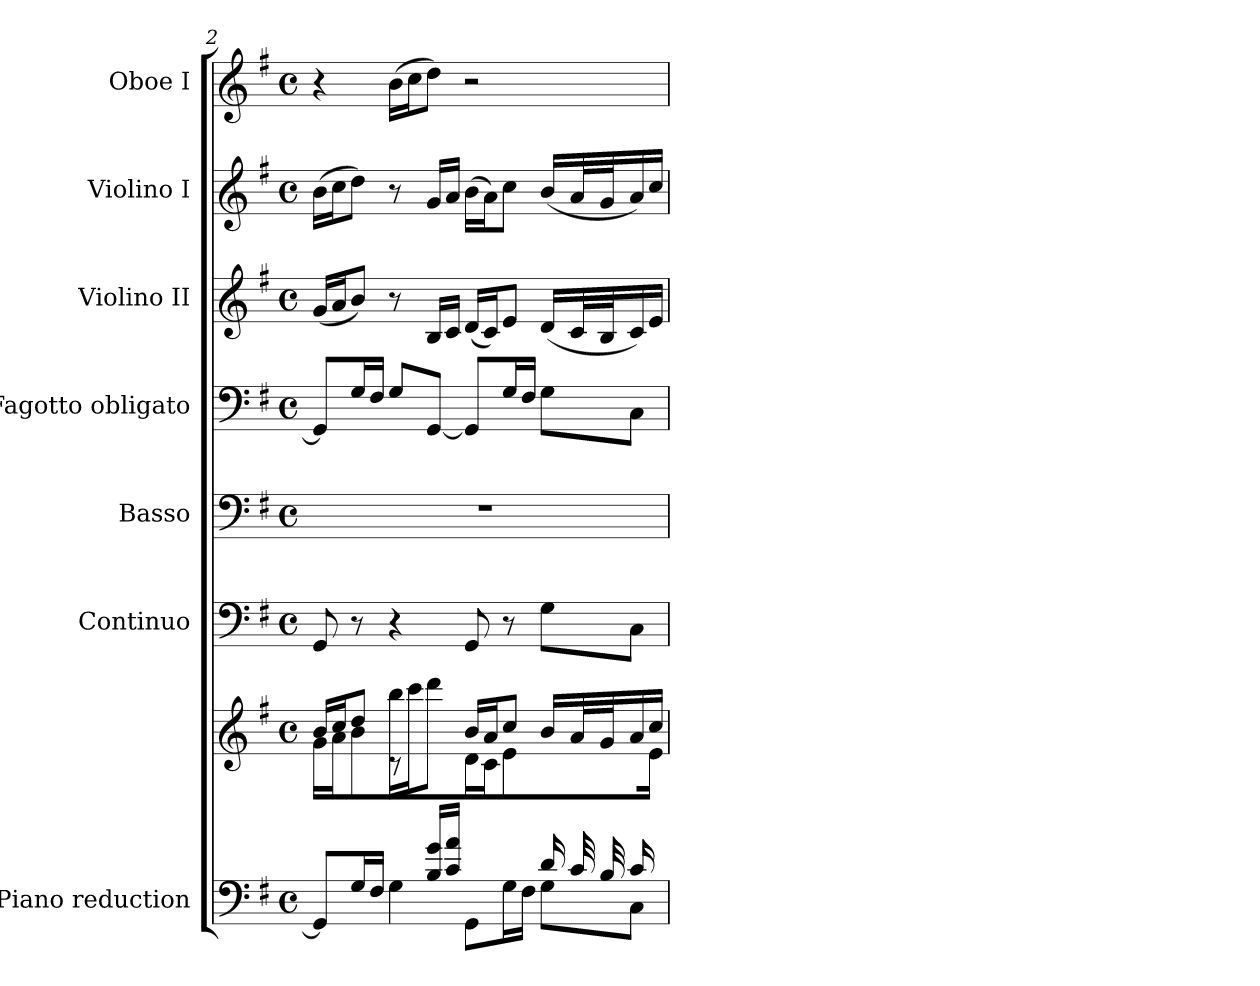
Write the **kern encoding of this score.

**kern	**kern	**kern	**kern	**kern	**kern	**kern	**kern
*part7	*part7	*part6	*part5	*part4	*part3	*part2	*part1
*staff8	*staff7	*staff6	*staff5	*staff4	*staff3	*staff2	*staff1
*I"Piano reduction	*	*I"Continuo	*I"Basso	*I"Fagotto obligato	*I"Violino II	*I"Violino I	*I"Oboe I
*I'Pno	*	*	*	*	*I'Vln	*I'Vln	*I'Ob
*clefF4	*clefG2	*clefF4	*clefF4	*clefF4	*clefG2	*clefG2	*clefG2
*k[f#]	*k[f#]	*k[f#]	*k[f#]	*k[f#]	*k[f#]	*k[f#]	*k[f#]
*M4/4	*M4/4	*M4/4	*M4/4	*M4/4	*M4/4	*M4/4	*M4/4
*met(c)	*met(c)	*met(c)	*met(c)	*met(c)	*met(c)	*met(c)	*met(c)
=2	=2	=2	=2	=2	=2	=2	=2
*^	*^	*	*	*	*	*	*
4.ryy	8GG/L]	16b/LL	16g\LL	8GG/	1r	8GG/L]	(16g/LL	(16b\LL	4r
.	.	16cc/J	16a\J	.	.	.	16a/J	16cc\J	.
.	16G/L	8dd/J	8b\J	8r	.	16G/L	8b/J)	8dd\J)	.
.	16F#/JJ	.	.	.	.	16F#/JJ	.	.	.
.	4G\	16bb\LL	8r	4r	.	8G/L	8r	8r	(16b\LL
.	.	16ccc\J	.	.	.	.	.	.	16cc\J
16B/ 16g/LL	.	8ddd\J	8ryy	.	.	[8GG/J	16B/LL	16g/LL	8dd\J)
16c/ 16a/JJ	.	.	.	.	.	.	16c/JJ	16a/JJ	.
4ryy	8GG\L	16b/LL	16d\LL	8GG/	.	8GG/L]	(16d/LL	(16b\LL	2r
.	.	16a/J	16c\J	.	.	.	16c/J)	16a\J)	.
.	16G\L	8cc/J	8e\J	8r	.	16G/L	8e/J	8cc\J	.
.	16F#\JJ	.	.	.	.	16F#/JJ	.	.	.
16d/LL	8G\L	16b/LL	8.ryy	8G\L	.	8G\L	(16d/LL	(16b/LL	.
32c/L	.	32a/L	.	.	.	.	32c/L	32a/L	.
32B/J	.	32g/J	.	.	.	.	32B/J	32g/J	.
16c/	8C\J	16a/	.	8C\J	.	8C\J	16c/)	16a/)	.
16ryy	.	16cc/JJ	16e\JJ	.	.	.	16e/JJ	16cc/JJ	.
*v	*v	*	*	*	*	*	*	*	*
*	*v	*v	*	*	*	*	*	*
=	=	=	=	=	=	=	=
*-	*-	*-	*-	*-	*-	*-	*-
